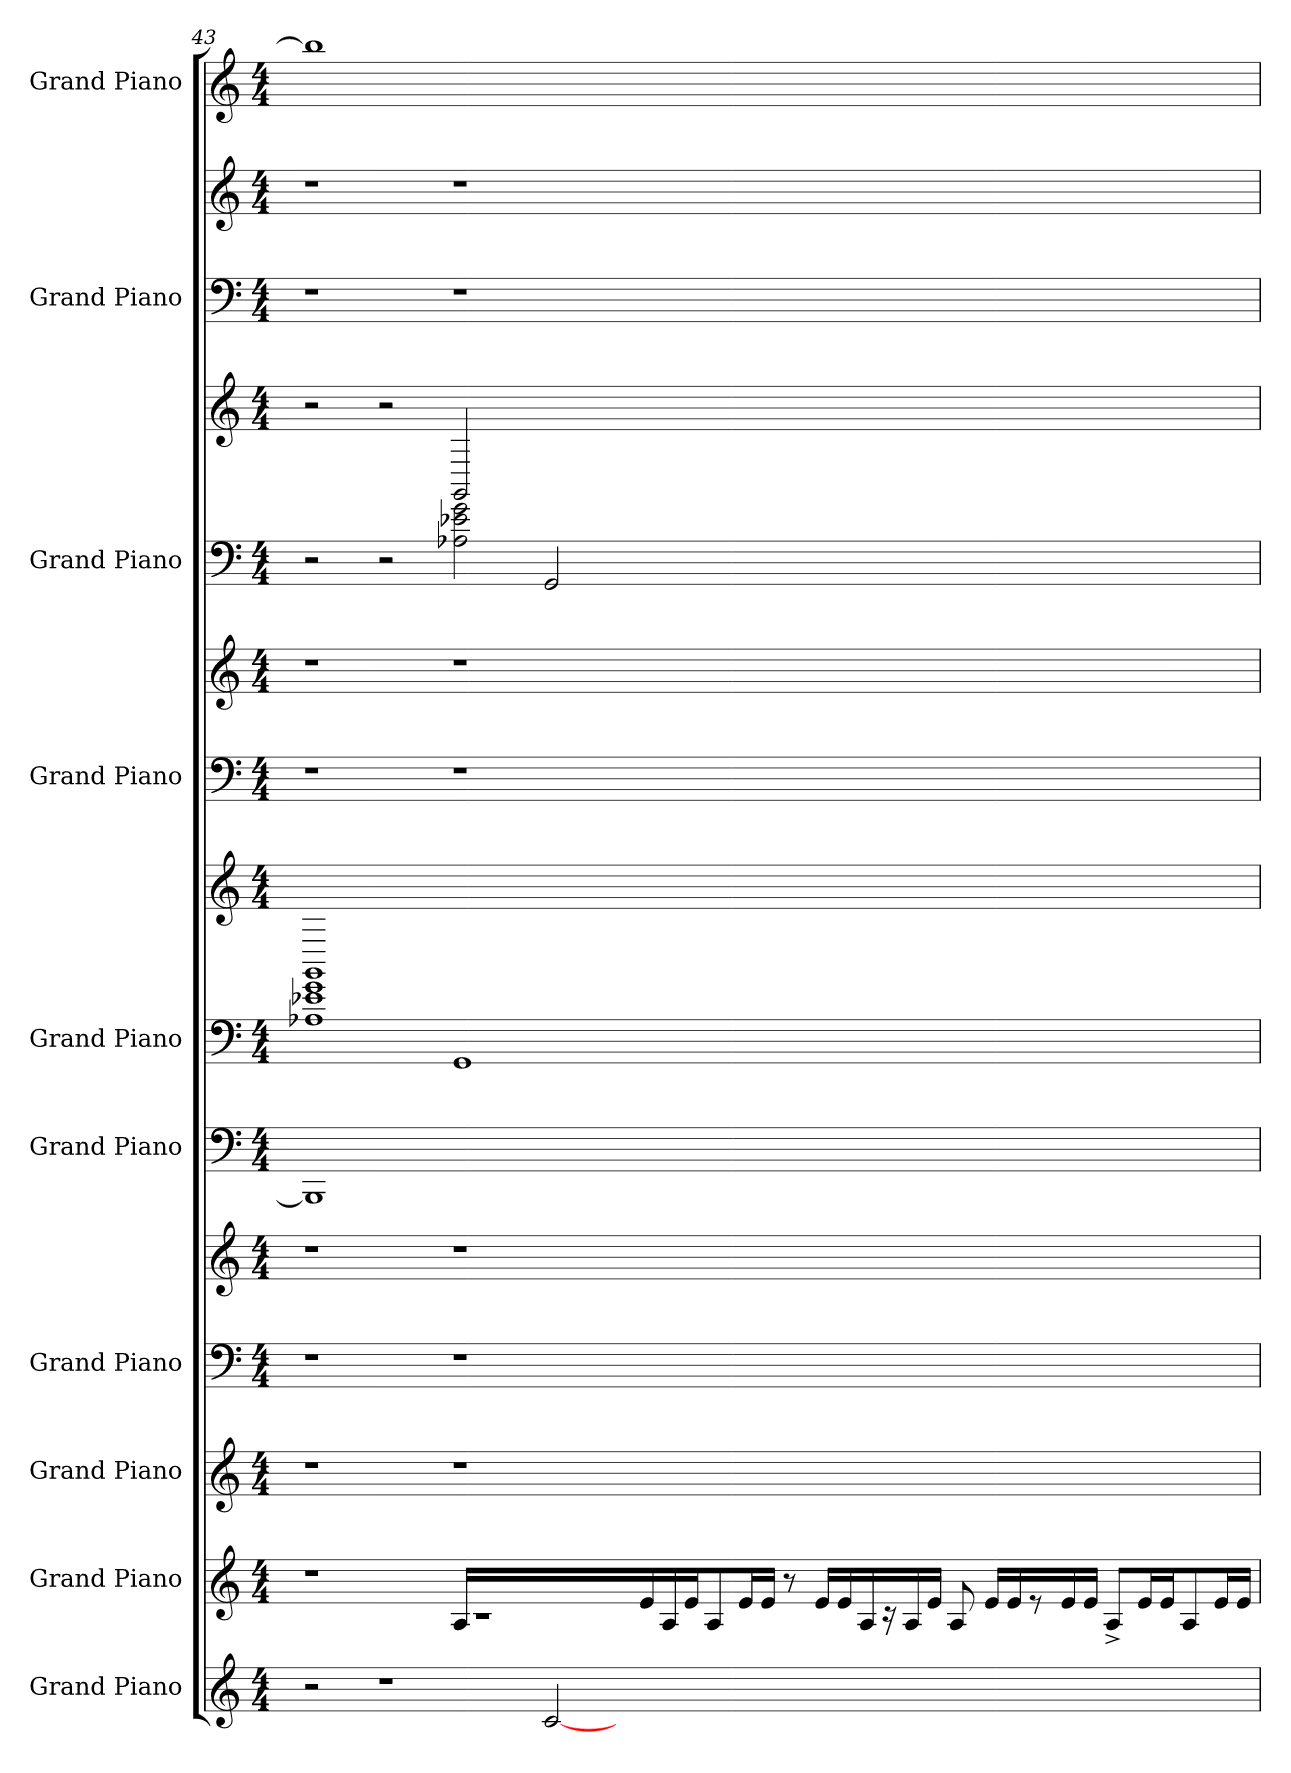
**kern	**kern	**kern	**kern	**kern	**kern	**kern	**kern	**kern	**kern	**kern	**kern	**kern	**kern	**kern
*part10	*part9	*part8	*part7	*part7	*part6	*part5	*part5	*part4	*part4	*part3	*part3	*part2	*part2	*part1
*staff15	*staff14	*staff13	*staff12	*staff11	*staff10	*staff9	*staff8	*staff7	*staff6	*staff5	*staff4	*staff3	*staff2	*staff1
*I"Grand Piano	*I"Grand Piano	*I"Grand Piano	*I"Grand Piano	*	*I"Grand Piano	*I"Grand Piano	*	*I"Grand Piano	*	*I"Grand Piano	*	*I"Grand Piano	*	*I"Grand Piano
*clefG2	*clefG2	*clefG2	*clefF4	*clefG2	*clefF4	*clefF4	*clefG2	*clefF4	*clefG2	*clefF4	*clefG2	*clefF4	*clefG2	*clefG2
*k[]	*k[]	*k[]	*k[]	*k[]	*k[]	*k[]	*k[]	*k[]	*k[]	*k[]	*k[]	*k[]	*k[]	*k[]
*C:	*C:	*C:	*C:	*C:	*C:	*C:	*C:	*C:	*C:	*C:	*C:	*C:	*C:	*C:
*M4/4	*M4/4	*M4/4	*M4/4	*M4/4	*M4/4	*M4/4	*M4/4	*M4/4	*M4/4	*M4/4	*M4/4	*M4/4	*M4/4	*M4/4
=43	=43	=43	=43	=43	=43	=43	=43	=43	=43	=43	=43	=43	=43	=43
2r	1r	1r	1r	1r	1BBB-]	1A-X 1e-X 1g	1GG	1r	1r	2r	2r	1r	1r	1bb-]
1r	.	.	.	.	.	.	.	.	.	2r	2r	.	.	.
.	16ALL	1r	1r	1r	0.ryy	1GG	0.ryy	1r	1r	2A-X 2e-X 2g	2GG	1r	1r	0.ryy
.	1r	.	.	.	.	.	.	.	.	.	.	.	.	.
[2c	.	.	.	.	.	.	.	.	.	2GG	0ryy	.	.	.
0ryy	.	0ryy	0ryy	0ryy	.	0ryy	.	0ryy	0ryy	0ryy	.	0ryy	0ryy	.
.	16eLL	.	.	.	.	.	.	.	.	.	.	.	.	.
.	16AJ	.	.	.	.	.	.	.	.	.	.	.	.	.
.	16e	.	.	.	.	.	.	.	.	.	.	.	.	.
.	8AJ	.	.	.	.	.	.	.	.	.	.	.	.	.
.	16e	.	.	.	.	.	.	.	.	.	.	.	.	.
.	16eJJ	.	.	.	.	.	.	.	.	.	.	.	.	.
.	8r	.	.	.	.	.	.	.	.	.	.	.	.	.
.	16eLL	.	.	.	.	.	.	.	.	.	.	.	.	.
.	16e	.	.	.	.	.	.	.	.	.	.	.	.	.
.	16ALL	.	.	.	.	.	.	.	.	.	.	.	.	.
.	16r	.	.	.	.	.	.	.	.	.	.	.	.	.
.	16AJJ	.	.	.	.	.	.	.	.	.	.	.	.	.
.	16eJJ	.	.	.	.	.	.	.	.	.	.	.	.	.
.	8A	.	.	.	.	.	.	.	.	.	.	.	.	.
.	16eLL	.	.	.	.	.	.	.	.	.	.	.	.	.
.	16e	.	.	.	.	.	.	.	.	.	.	.	.	.
.	8r	.	.	.	.	.	.	.	.	.	.	.	.	.
.	16e	.	.	.	.	.	.	.	.	.	.	.	.	.
.	16eJJ	.	.	.	.	.	.	.	.	.	.	.	.	.
.	8A^L	.	.	.	.	.	.	.	.	.	2ryy	.	.	.
.	16eLL	.	.	.	.	.	.	.	.	.	.	.	.	.
.	16e	.	.	.	.	.	.	.	.	.	.	.	.	.
.	8AJ	.	.	.	.	.	.	.	.	.	.	.	.	.
.	16e	.	.	.	.	.	.	.	.	.	.	.	.	.
.	16eJJ	.	.	.	.	.	.	.	.	.	.	.	.	.
=	=	=	=	=	=	=	=	=	=	=	=	=	=	=
*-	*-	*-	*-	*-	*-	*-	*-	*-	*-	*-	*-	*-	*-	*-
